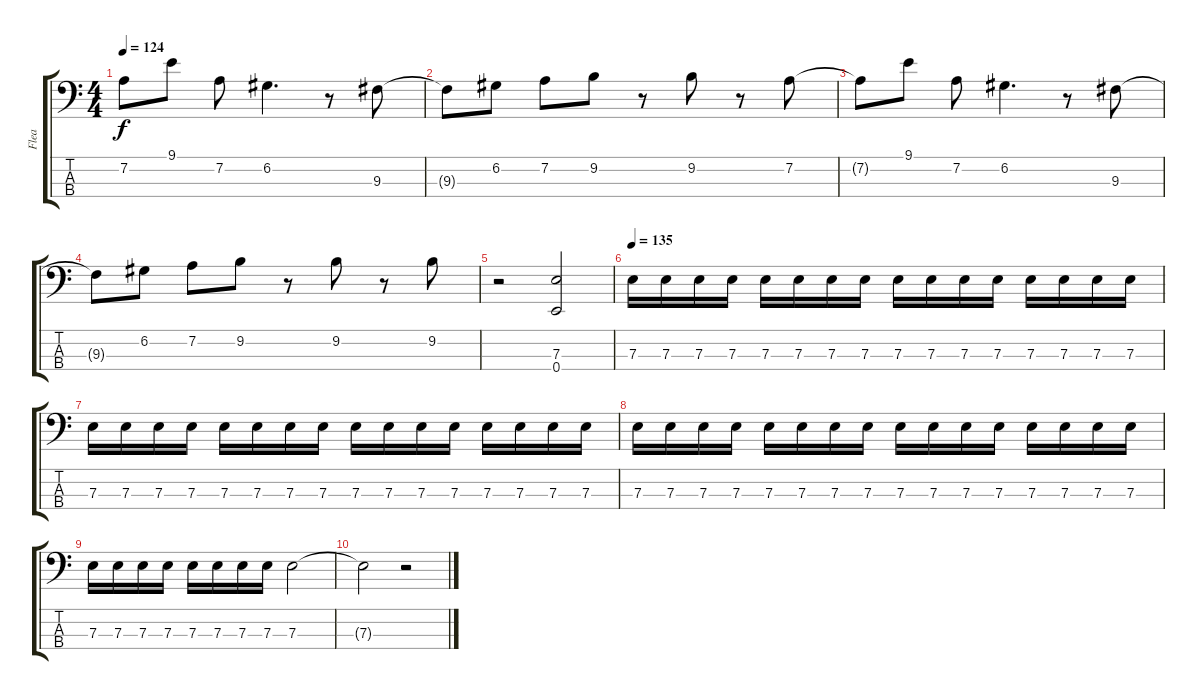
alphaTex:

\track ("Flea" "Flea") {instrument electricbassfinger}
\staff {score tabs}
\tuning (G2 D2 A1 E1) {hide}
\ts (4 4)
\tempo 124
\clef f4
\ks c
7.2{t}.8{dy f} 9.1.8 7.2.8 6.2.4{d} r.8 9.3.8 |
9.3{t}.8 6.2.8 7.2.8 9.2.8 r.8 9.2.8 r.8 7.2.8 |
7.2{t}.8 9.1.8 7.2.8 6.2.4{d} r.8 9.3.8 |
9.3{t}.8 6.2.8 7.2.8 9.2.8 r.8 9.2.8 r.8 9.2.8 |
r.2 (7.3 0.4).2 |
\tempo 135
7.3.16 7.3.16 7.3.16 7.3.16 7.3.16 7.3.16 7.3.16 7.3.16 7.3.16 7.3.16 7.3.16 7.3.16 7.3.16 7.3.16 7.3.16 7.3.16 |
7.3.16 7.3.16 7.3.16 7.3.16 7.3.16 7.3.16 7.3.16 7.3.16 7.3.16 7.3.16 7.3.16 7.3.16 7.3.16 7.3.16 7.3.16 7.3.16 |
7.3.16 7.3.16 7.3.16 7.3.16 7.3.16 7.3.16 7.3.16 7.3.16 7.3.16 7.3.16 7.3.16 7.3.16 7.3.16 7.3.16 7.3.16 7.3.16 |
7.3.16 7.3.16 7.3.16 7.3.16 7.3.16 7.3.16 7.3.16 7.3.16 7.3.2 |
7.3{t}.2 r.2
